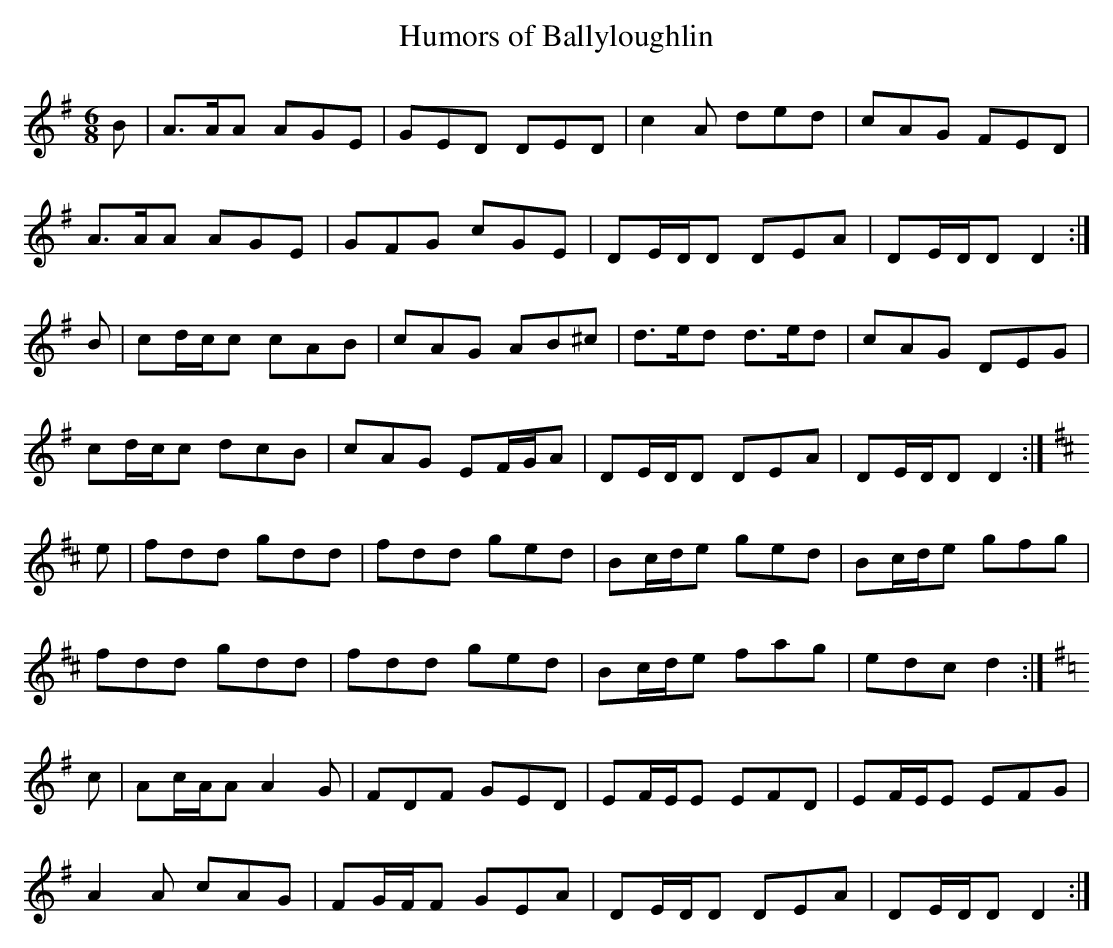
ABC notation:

X:1
T: Humors of Ballyloughlin
L: 1/8
M: 6/8
K: Dmix
B | A>AA AGE | GED DED | c2 A ded | cAG FED |
A>AA AGE | GFG cGE | DE/D/D DEA | DE/D/D D2 :|
B | cd/c/c cAB | cAG AB^c | d>ed d>ed | cAG DEG |
cd/c/c dcB | cAG EF/G/A | DE/D/D DEA | DE/D/D D2 :|
K: D
e | fdd gdd | fdd ged | Bc/d/e ged | Bc/d/e gfg |
fdd gdd | fdd ged | Bc/d/e fag | edc d2 :|
K: Dmix
c | Ac/A/A A2 G | FDF GED | EF/E/E EFD | EF/E/E EFG |
A2 A cAG | FG/F/F GEA | DE/D/D DEA | DE/D/D D2 :|
